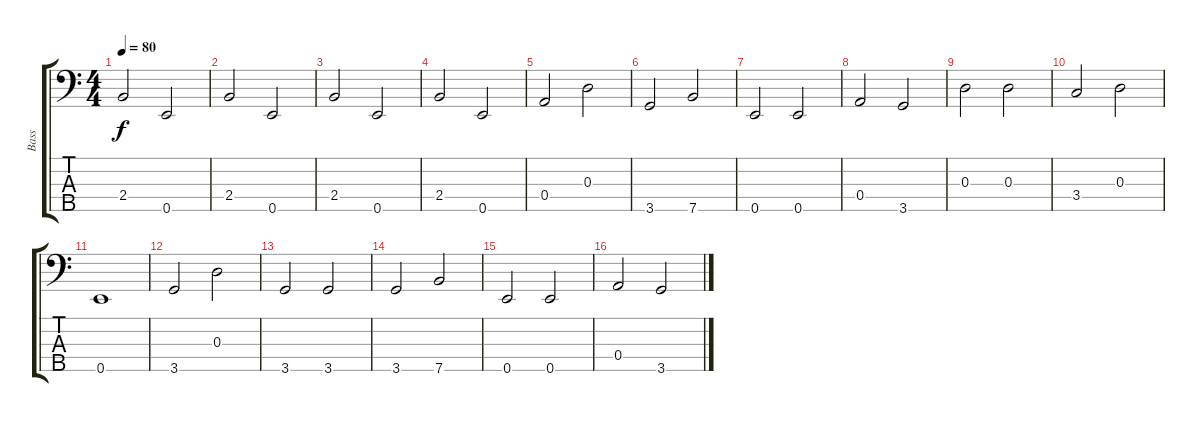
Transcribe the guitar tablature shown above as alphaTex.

\track ("Bass" "Bass") {instrument acousticbass}
\staff {score tabs}
\tuning (B2 G2 D2 A1 E1) {hide}
\ts (4 4)
\tempo 80
\clef f4
\ks c
2.4.2{dy f} 0.5.2 |
2.4.2 0.5.2 |
2.4.2 0.5.2 |
2.4.2 0.5.2 |
0.4.2 0.3.2 |
3.5.2 7.5.2 |
0.5.2 0.5.2 |
0.4.2 3.5.2 |
0.3.2 0.3.2 |
3.4.2 0.3.2 |
0.5.1 |
3.5.2 0.3.2 |
3.5.2 3.5.2 |
3.5.2 7.5.2 |
0.5.2 0.5.2 |
0.4.2 3.5.2
